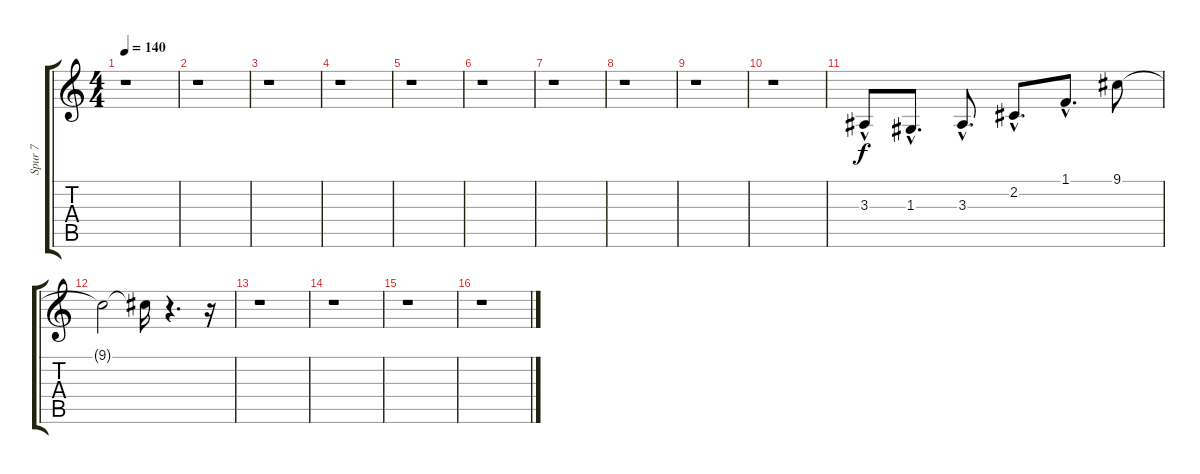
\track ("Spur 7" "Spur 7") {instrument synthstrings2}
\staff {score tabs}
\tuning (E4 B3 G3 D3 A2 E2) {hide}
\ts (4 4)
\tempo 140
\clef g2
\ks c
r.1{dy f} |
r.1 |
r.1 |
r.1 |
r.1 |
r.1 |
r.1 |
r.1 |
r.1 |
r.1 |
3.3{hac}.8 1.3{hac}.8{d} 3.3{hac}.8{d} 2.2{hac}.8{d} 1.1{hac}.8{d} 9.1.8 |
9.1{t}.2 9.1{t}.16 r.4{d} r.16 |
r.1 |
r.1 |
r.1 |
r.1
